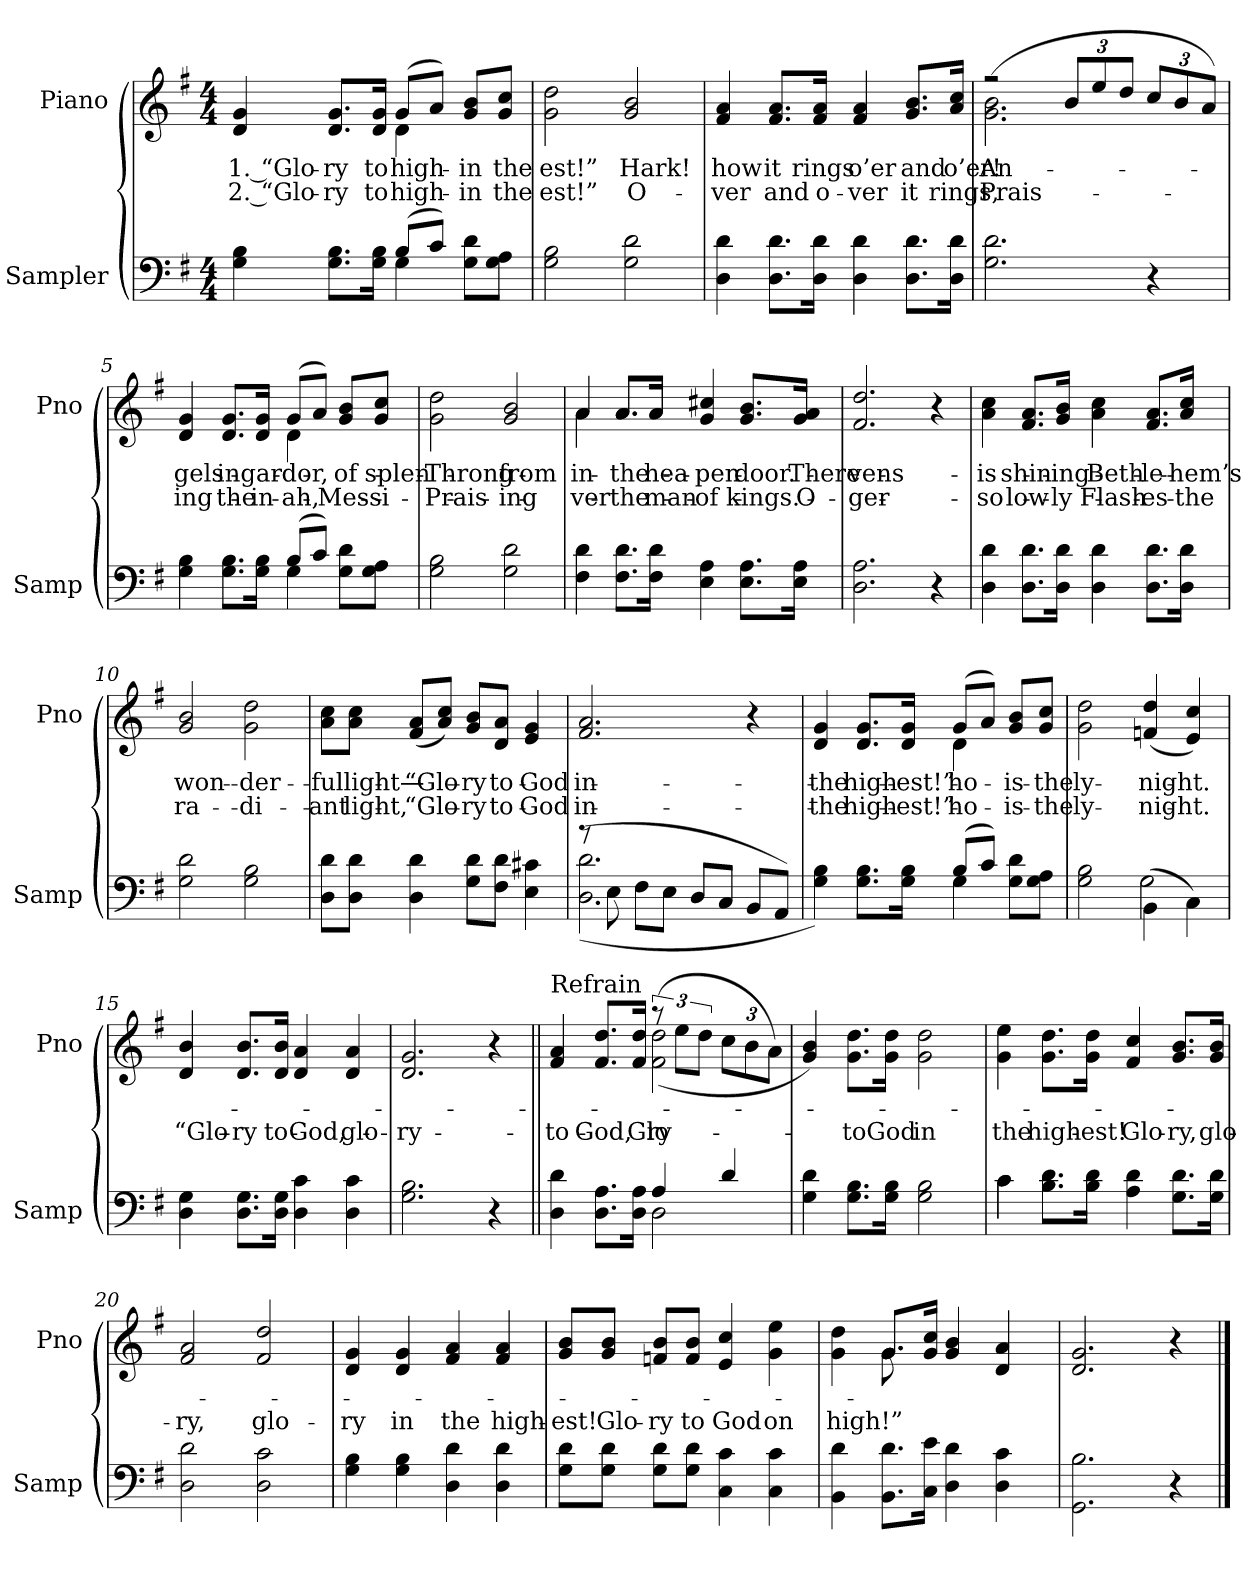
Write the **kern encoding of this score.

**kern	**kern	**text	**text
*part2	*part1	*part1	*part1
*staff2	*staff1	*staff1	*staff1
*I"Sampler	*I"Piano	*	*
*I'Samp	*I'Pno	*	*
*clefF4	*clefG2	*	*
*k[f#]	*k[f#]	*	*
*G:	*G:	*	*
*M4/4	*M4/4	*	*
=1	=1	=1	=1
*^	*^	*	*
4G 4B	2ryy	4d 4g	2ryy	1. “Glo-	2. “Glo-
8.G\ 8.B\L	.	8.d/ 8.g/L	.	-ry	-ry
16G\ 16B\Jk	.	16d/ 16g/Jk	.	to	to
(8B/L	4G	(8g/L	4d	high-	high-
8c/J)	.	8a/J)	.	.	.
8G\ 8d\L	4ryy	8g/ 8b/L	4ryy	in	in
8G\ 8A\J	.	8g/ 8cc/J	.	the	the
*v	*v	*	*	*	*
*	*v	*v	*	*
=2	=2	=2	=2
2G 2B	2g 2dd	-est!”	-est!”
2G 2d	2g 2b	Hark!	O-
=3	=3	=3	=3
4D 4d	4f# 4a	how	-ver
8.D\ 8.d\L	8.f#/ 8.a/L	it	and
16D\ 16d\Jk	16f#/ 16a/Jk	rings	o-
4D 4d	4f# 4a	o’er	-ver
8.D\ 8.d\L	8.g/ 8.b/L	and	it
16D\ 16d\Jk	16a/ 16cc/Jk	o’er!	rings,
=4	=4	=4	=4
*	*^	*	*
2.G 2.d	(2r	2.g 2.b	An-	Prais-
.	12b/L	.	.	.
.	12ee/	.	.	.
.	12dd/J	.	.	.
4r	12cc/L	4ryy	.	.
.	12b/	.	.	.
.	12a/J)	.	.	.
=5	=5	=5	=5	=5
*^	*	*	*	*
4G 4B	2ryy	4d 4g	2ryy	-gels	-ing
8.G\ 8.B\L	.	8.d/ 8.g/L	.	in	the
16G\ 16B\Jk	.	16d/ 16g/Jk	.	gar-	in-
(8B/L	4G	(8g/L	4d	-dor,	-ah,
8c/J)	.	8a/J)	.	.	.
8G\ 8d\L	4ryy	8g/ 8b/L	4ryy	of	Mes-
8G\ 8A\J	.	8g/ 8cc/J	.	splen-	-si-
*v	*v	*	*	*	*
*	*v	*v	*	*
=6	=6	=6	=6
2G 2B	2g 2dd	Throng	Prais-
2G 2d	2g 2b	from	-ing
=7	=7	=7	=7
*	*^	*	*
4F# 4d	4a/	4a	in	-ver
8.F#\ 8.d\L	8.a/L	8.a/L	the	the
16F#\ 16d\Jk	16a/Jk	16a/Jk	hea-	man-
4E 4A	4g 4cc#X	2ryy	-pen	of
8.E\ 8.A\L	8.g/ 8.b/L	.	door.	kings.
16E\ 16A\Jk	16g/ 16a/Jk	.	There	O-
*	*v	*v	*	*
=8	=8	=8	=8
2.D 2.A	2.f# 2.dd	-vens	-ger
4r	4r	.	.
=9	=9	=9	=9
4D 4d	4a 4cc	is	so
8.D\ 8.d\L	8.f#/ 8.a/L	shin-	low-
16D\ 16d\Jk	16g/ 16b/Jk	-ing	-ly
4D 4d	4a 4cc	Beth-	Flash-
8.D\ 8.d\L	8.f#/ 8.a/L	-le-	-es
16D\ 16d\Jk	16a/ 16cc/Jk	-hem’s	the
=10	=10	=10	=10
2G 2d	2g 2b	won-	ra-
2G 2B	2g 2dd	-der-	-di-
=11	=11	=11	=11
8D\ 8d\L	8a\ 8cc\L	-ful	-ant
8D\ 8d\J	8a\ 8cc\J	light—	light,
4D 4d	(8f#/ 8a/L	“Glo-	“Glo-
.	8a/ 8cc/J)	.	.
8G\ 8d\L	8g/ 8b/L	-ry	-ry
8F#\ 8d\J	8d/ 8a/J	to	to
4E 4c#X	4e 4g	God	God
=12	=12	=12	=12
*^	*	*	*
(8r	(2.D 2.d	2.f# 2.a	in	in
8E\	.	.	.	.
8F#\L	.	.	.	.
8E\J	.	.	.	.
8D/L	.	.	.	.
8C/J	.	.	.	.
8BB/L	4ryy	4r	.	.
8AA/J)	.	.	.	.
=13	=13	=13	=13	=13
*	*	*^	*	*
4G 4B)	2ryy	4d 4g	2ryy	the	the
8.G\ 8.B\L	.	8.d/ 8.g/L	.	high-	high-
16G\ 16B\Jk	.	16d/ 16g/Jk	.	-est!”	-est!”
(8B/L	4G	(8g/L	4d	ho-	ho-
8c/J)	.	8a/J)	.	.	.
8G\ 8d\L	4ryy	8g/ 8b/L	4ryy	is	is
8G\ 8A\J	.	8g/ 8cc/J	.	the	the
*	*	*v	*v	*	*
=14	=14	=14	=14	=14
2G 2B	2ryy	2g 2dd	-ly	-ly
(4BB\	2G	(4fn 4dd	night.	night.
4C\)	.	4e 4cc)	.	.
*v	*v	*	*	*
=15	=15	=15	=15
4D 4G	4d 4b	.	“Glo-
8.D\ 8.G\L	8.d/ 8.b/L	.	-ry
16D\ 16G\Jk	16d/ 16b/Jk	.	to
4D 4c	4d 4a	.	God,
4D 4c	4d 4a	.	glo-
=16	=16	=16	=16
2.G 2.B	2.d 2.g	.	-ry
4r	4r	.	.
=17||	=17||	=17||	=17||
*^	*^	*	*
!	!	!LO:TX:t=Refrain	!	!	!
4D 4d	2ryy	4f# 4a	2ryy	.	to
8.D\ 8.A\L	.	8.f#/ 8.dd/L	.	.	God,
16D\ 16A\Jk	.	16f#/ 16dd/Jk	.	.	Glo-
4A/	2D	(12r	(2f# 2dd	.	-ry
.	.	12ee\L	.	.	.
.	.	12dd\J	.	.	.
4d/	.	12cc\L	.	.	.
.	.	12b\	.	.	.
.	.	12a\J)	.	.	.
*v	*v	*	*	*	*
*	*v	*v	*	*
=18	=18	=18	=18
4G 4d	4g 4b)	.	.
8.G\ 8.B\L	8.g\ 8.dd\L	.	to
16G\ 16B\Jk	16g\ 16dd\Jk	.	God
2G 2B	2g 2dd	.	in
=19	=19	=19	=19
*^	*	*	*
4c\	4c	4g 4ee	.	the
8.B\ 8.d\L	2.ryy	8.g\ 8.dd\L	.	high-
16B\ 16d\Jk	.	16g\ 16dd\Jk	.	-est!
4A 4d	.	4f# 4cc	.	Glo-
8.G\ 8.d\L	.	8.g/ 8.b/L	.	-ry,
16G\ 16d\Jk	.	16g/ 16b/Jk	.	glo-
*v	*v	*	*	*
=20	=20	=20	=20
2D 2d	2f# 2a	.	-ry,
2D 2c	2f# 2dd	.	glo-
=21	=21	=21	=21
4G 4B	4d 4g	.	-ry
4G 4B	4d 4g	.	in
4D 4d	4f# 4a	.	the
4D 4d	4f# 4a	.	high-
=22	=22	=22	=22
8G\ 8d\L	8g/ 8b/L	.	-est!
8G\ 8d\J	8g/ 8b/J	.	Glo-
8G\ 8d\L	8fn/ 8b/L	.	-ry
8G\ 8d\J	8f/ 8b/J	.	to
4C 4c	4e 4cc	.	God
4C 4c	4g 4ee	.	on
=23	=23	=23	=23
*	*^	*	*
4BB 4d	4g 4dd	4ryy	.	high!”
8.BB\ 8.d\L	8.g/L	8.g	.	.
16C\ 16e\Jk	16g/ 16cc/Jk	2ryy	.	.
4D 4d	4g 4b	.	.	.
4D 4c	4d 4a	.	.	.
.	.	16ryy	.	.
*	*v	*v	*	*
=24	=24	=24	=24
2.GG 2.B	2.d 2.g	.	.
4r	4r	.	.
==	==	==	==
*-	*-	*-	*-
